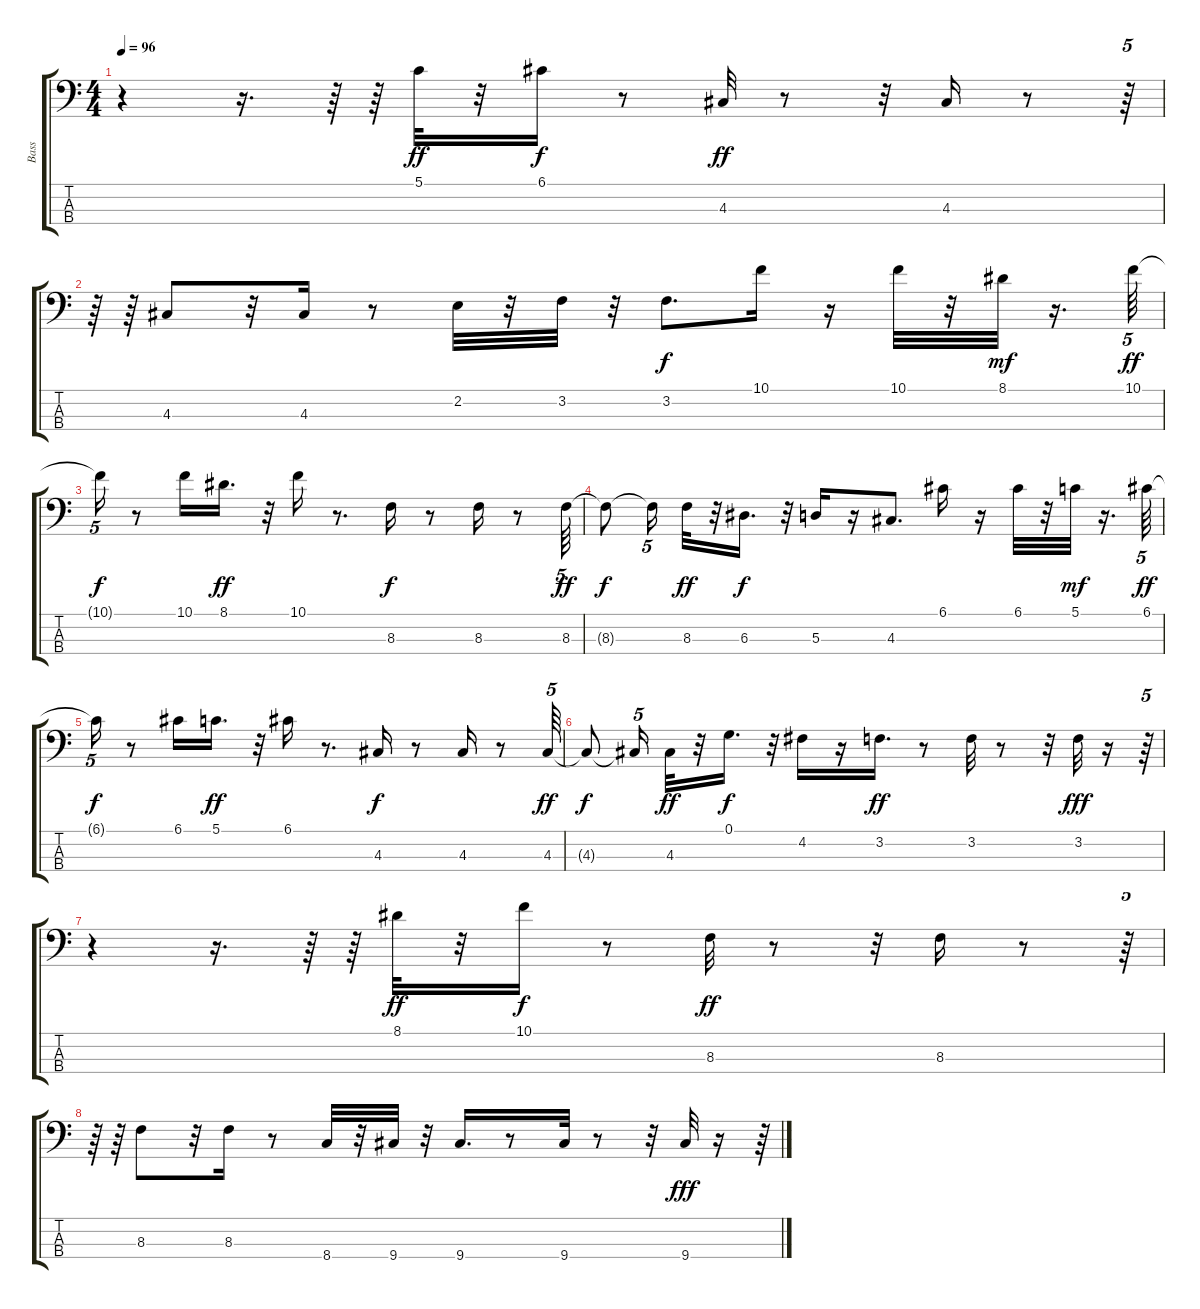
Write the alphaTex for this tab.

\track ("Bass" "Bass") {instrument acousticbass}
\staff {score tabs}
\tuning (G2 D2 A1 E1) {hide}
\ts (4 4)
\tempo 96
\clef f4
\ks c
r.4{dy fff} r.16{d} r.64 r.64 5.1.32{dy ff} r.32 6.1.16{dy f} r.8 4.3.32{dy ff} r.8 r.32 4.3.16 r.8 r.64{tu (5 4)} |
r.64 r.64 4.3.8 r.32 4.3.16 r.8 2.2.32 r.32 3.2.32 r.32 3.2.8{d dy f} 10.1.16 r.16 10.1.32 r.32 8.1.32{dy mf} r.16{d} 10.1.64{tu (5 4) dy ff} |
10.1{t}.16{tu (5 4) dy f} r.8 10.1.16 8.1.16{d dy ff} r.32 10.1.16 r.8{d} 8.3.16{dy f} r.8 8.3.16 r.8 8.3.64{tu (5 4) dy ff} |
8.3{t}.8{dy f} 8.3{t}.16{tu (5 4)} 8.3.32{dy ff} r.32 6.3.16{d dy f} r.32 5.3.16 r.16 4.3.8{d} 6.1.16 r.16 6.1.32 r.32 5.1.32{dy mf} r.16{d} 6.1.64{tu (5 4) dy ff} |
6.1{t}.16{tu (5 4) dy f} r.8 6.1.16 5.1.16{d dy ff} r.32 6.1.16 r.8{d} 4.3.16{dy f} r.8 4.3.16 r.8 4.3.64{tu (5 4) dy ff} |
4.3{t}.8{dy f} 4.3{t}.16{tu (5 4)} 4.3.32{dy ff} r.32 0.1.16{d dy f} r.32 4.2.16 r.16 3.2.16{d dy ff} r.8 3.2.32 r.8 r.32 3.2.32{dy fff} r.16 r.64{tu (5 4)} |
r.4 r.16{d} r.64 r.64 8.1.32{dy ff} r.32 10.1.16{dy f} r.8 8.3.32{dy ff} r.8 r.32 8.3.16 r.8 r.64{tu (5 4)} |
r.64 r.64 8.3.8 r.32 8.3.16 r.8 8.4.32 r.32 9.4.32 r.32 9.4.16{d} r.8 9.4.32 r.8 r.32 9.4.32{dy fff} r.16 r.64{tu (5 4)}
